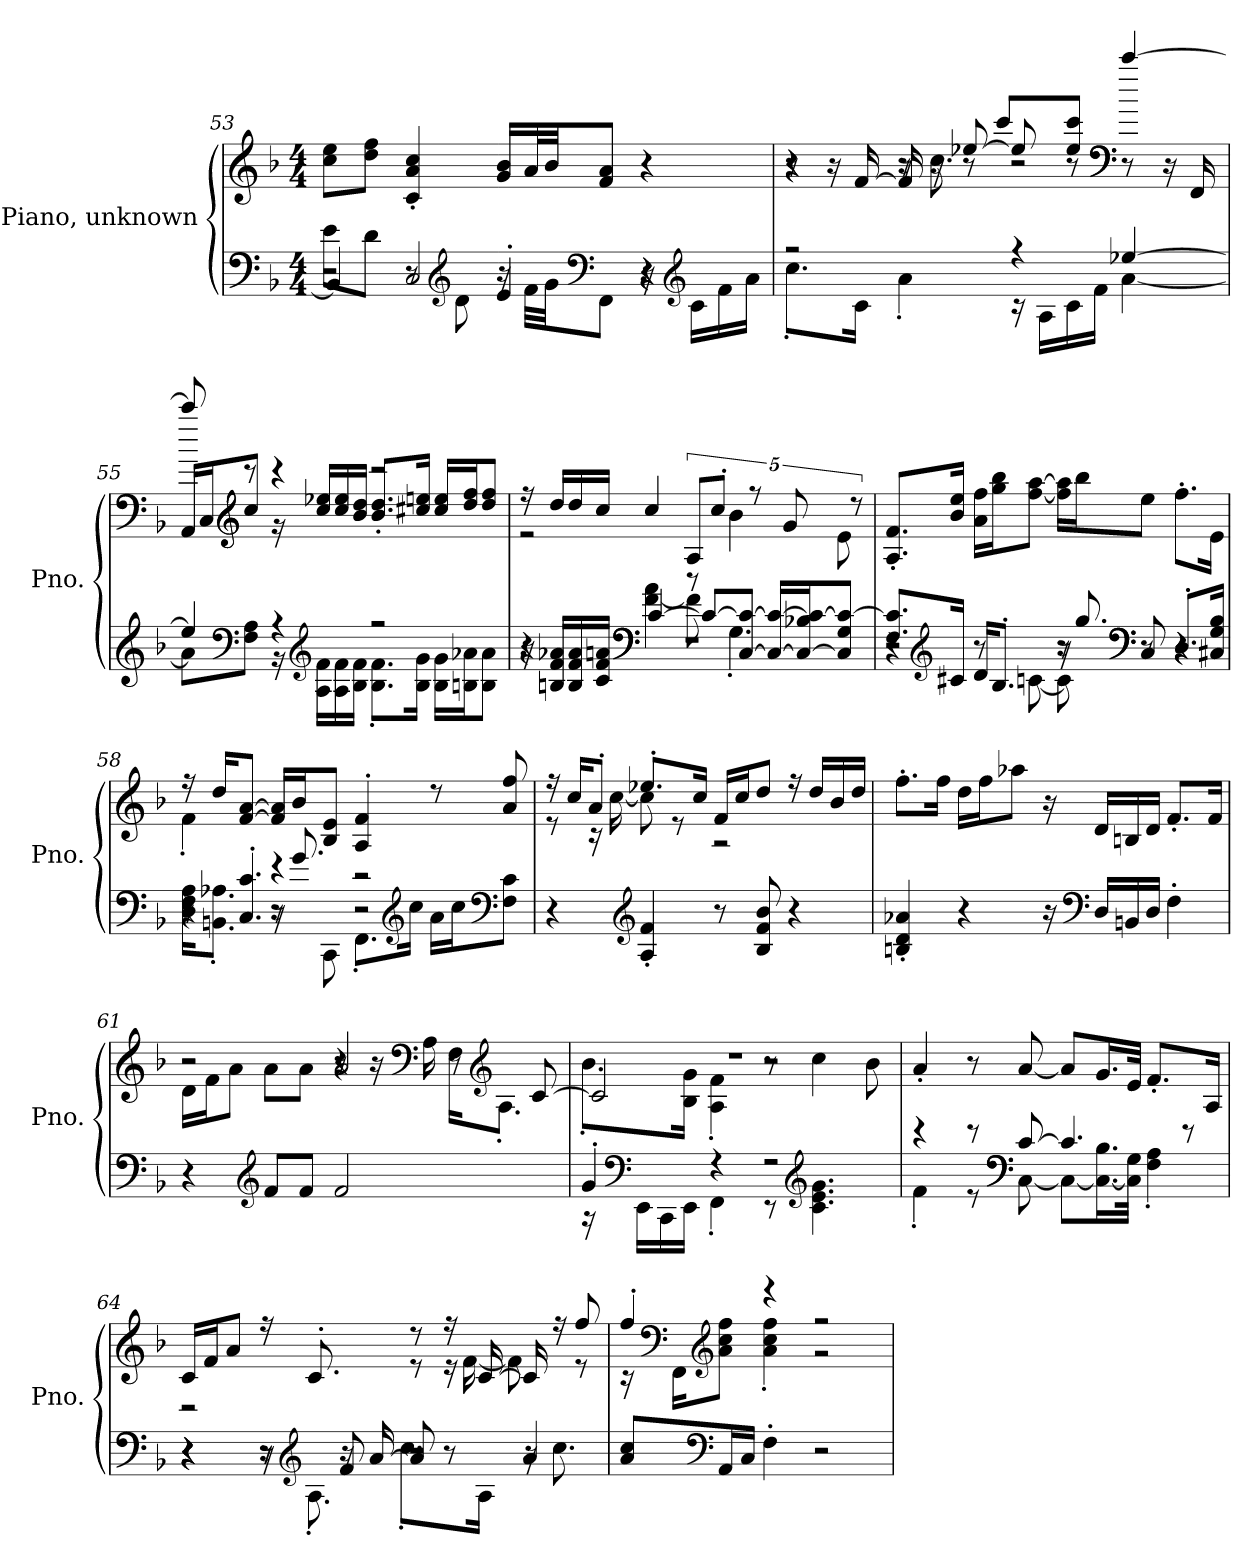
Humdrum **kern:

**kern	**kern
*part1	*part1
*staff2	*staff1
*I"Piano, unknown	*
*I'Pno.	*
!!LO:LB:g=z
*clefF4	*clefG2
*k[b-]	*k[b-]
*M4/4	*M4/4
=53	=53
*^	*
*	*^	*
2r	8e\L	4BB-/]	8cc\ 8ee\L
.	8d\J	.	8dd\ 8ff\J
.	8r	2C/	4c/' 4a/' 4cc/'
*clefG2	*	*	*
.	8d\	.	.
4e'/	16r	.	16g/ 16b-/LL
.	32f\LLL	.	32a/L
.	32g\JJ	.	32b-/JJ
*clefF4	*	*	*
.	8FF\J	.	8f/ 8a/J
4r	16r	4r	4r
*clefG2	*	*	*
.	16c\LL	.	.
.	16f\	.	.
.	16a\JJ	.	.
*	*v	*v	*
=54	=54	=54
*	*	*^
*	*	*	*^
2r	8.cc'\L	4r	4r	8r
.	.	.	.	16r
.	16c\Jk	.	.	[16f/
.	4a'\	8r	16r	16f/]
.	.	.	8.cc\	16r
.	.	[8ee-X/	.	8r
4r	16r	8ee-/]	2r	8ccc/L
.	16A\LL	.	.	.
.	16c\	8r	.	8ee-/ 8ccc/J
.	16f\JJ	.	.	.
*	*	*clefF4	*	*
[4ee-X/	[4a\	[4ccc/	.	8r
.	.	.	.	16r
.	.	.	.	16FF/
*	*	*	*v	*v
!!LO:PB:g=z
=55	=55	=55	=55
4ee-/]	8a\L]	8ccc/]	16AA/LL
.	.	.	16C/J
*clefF4	*	*clefG2	*
.	8F\ 8A\J	8r	8cc/J
4r	16r	4r	16r
*clefG2	*	*	*
.	16A\ 16f\LL	.	16cc/ 16ee-X/LL
.	16A\ 16f\	.	16cc/ 16ee-/
.	16B-\ 16f\JJ	.	16b-/ 16dd/JJ
2r	8.B-\' 8.f\'L	2r	8.b-/' 8.dd/'L
.	16B-\ 16g\Jk	.	16cc#X/ 16een/Jk
.	16B-\ 16g\LL	.	16cc#/ 16ee/LL
.	16Bn\ 16a-X\J	.	16dd/ 16ff/J
.	8B\ 8a-\J	.	8dd/ 8ff/J
=56	=56	=56	=56
*	*^	*	*
1r	4r	16r	16r	2r
.	.	16Bn/ 16f/ 16a-X/LL	16dd/LL	.
.	.	16B/ 16f/ 16a-/	16dd/	.
.	.	16c/ 16f/ 16an/JJ	16cc/JJ	.
*clefF4	*	*	*	*
.	[4f\ 4a\	[4c/	4cc/	.
.	8f\]	8c/L_	10A/L	8r
.	.	.	10cc'/J	.
.	4.G'\	[8C/ 8c/_J	.	4b-\
.	.	.	10r	.
.	.	16C/_ 16c/_LL	.	.
.	.	.	10g/	.
.	.	16C/_ 16B-X/ 16c/_J	.	.
.	.	8C/] 8G/ 8c/_J	.	8e\
.	.	.	10r	.
*	*	*	*v	*v
!!LO:LB:g=z
=57	=57	=57	=57
2r	4r	8.F/ 8.c/]L	8.A/' 8.f/'L
*clefG2	*	*	*
.	.	16c#X/Jk	16b-/ 16ee/Jk
.	8r	16d/KL	16a\ 16ff\LL
.	.	8.B-'/J	16gg\ 16bb-\J
.	[8cn\	.	[8ff\ [8aa\J
16r	8c\]	8r	16ff\] 16aa\]LL
8.gg/	.	.	16bb-\J
*clefF4	*	*	*
.	8r	8C/	8ee\J
4r	4r	8.D'/L	8.ff'\L
.	.	16C#X/ 16G/ 16B-/Jk	16e\Jk
=58	=58	=58	=58
*	*	*	*^
4r	16D\ 16F\ 16A\KL	8r	16r	4f'\
.	8.BBn\' 8.A-X\'J	.	16dd/KL	.
.	.	4.C/' 4.c/'	[8f/ [8a/J	.
16r	8r	.	16f/] 16a/]LL	4r
8.g/	.	.	16b-/J	.
.	8CC\	.	8B-/ 8e/J	.
2r	8.FF'\L	2r	4A/' 4f/'	2r
*clefG2	*	*	*	*
.	16cc\Jk	.	.	.
.	16a\LL	.	8r	.
.	16cc\J	.	.	.
*clefF4	*	*	*	*
.	8F\ 8c\J	.	8a/ 8ff/	.
*v	*v	*v	*	*
!!LO:LB:g=z	!!
=59	=59	=59
4r	16r	8r
.	16cc/KL	.
.	8a'/J	16r
.	.	[16cc\
*clefG2	*	*
4A/' 4f/'	8.ee-X'/L	8cc\]
.	.	8r
.	16cc/Jk	.
8r	16f/LL	2r
.	16cc/J	.
8B-/ 8f/ 8b-/	8dd/J	.
4r	16r	.
.	16dd/LL	.
.	16b-/	.
.	16dd/JJ	.
*	*v	*v
=60	=60
4Bn/' 4d/' 4a-X/'	8.ff'\L
.	16ff\Jk
4r	16dd\LL
.	16ff\J
.	8aa-X\J
16r	16r
*clefF4	*
16D/LL	16d/LL
16BBn/	16Bn/
16D/JJ	16d/JJ
4F'\	8.f'/L
.	16f/Jk
!!LO:LB:g=z
=61	=61
*	*^
*	*	*^
4r	2r	16d\LL	2r
.	.	16f\J	.
.	.	8a\J	.
*clefG2	*	*	*
8f/L	.	8a\L	.
8f/J	.	8a\J	.
2f/	2a/	8r	4r
.	.	16r	.
*	*clefF4	*	*
.	.	16A\	.
.	.	16F\KL	8r
*	*clefG2	*	*
.	.	8.A'\J	.
.	.	.	[8c/
=62	=62	=62	=62
*^	*	*	*
4g'/	16r	1r	8.b-'\L	2c/]
*clefF4	*	*	*	*
.	16EE\LL	.	.	.
.	16CC\	.	.	.
.	16EE\JJ	.	16B-\ 16g\Jk	.
4r	4FF'\	.	4A\' 4f\'	.
2r	8r	.	8r	2r
*clefG2	*	*	*	*
.	4.c\ 4.e\ 4.g\	.	4cc\	.
.	.	.	8b-\	.
*	*	*v	*v	*v
=63	=63	=63
4r	4f'\	4a'/
8r	8r	8r
*clefF4	*	*
[8c/	[8C\	[8a/
4.c/]	8C\L_	8a/L]
.	16.C\_ 16.B-\L	16.g/L
.	32C\] 32G\JJk	32e/JJk
.	4F\' 4A\'	8.f'/L
8r	.	.
.	.	16A/Jk
!!LO:LB:g=z
=64	=64	=64
*	*^	*^
4r	4r	4r	16c/LL	2r
.	.	.	16f/J	.
.	.	.	8a/J	.
8r	16r	8r	16r	.
*clefG2	*	*	*	*
.	8.A'\	.	8.c'/	.
16r	.	8f/	.	.
[16a/	.	.	.	.
8a/]	8.cc'\L	2r	8r	8r
8r	.	.	16r	16r
.	16A\Jk	.	[16c/	[16f\
4a/	16r	.	16c/]	8f\]
.	8.cc\	.	16r	.
.	.	.	8ff/	8r
*v	*v	*v	*	*
=65	=65	=65
8a/ 8cc/L	4ff'/	16r
*	*clefF4	*
.	.	16FF\KL
*clefF4	*clefG2	*
16AA/L	.	8a\ 8cc\ 8ff\J
16C/JJ	.	.
4F'\	4r	4a\' 4cc\' 4ff\'
2r	2r	2r
*	*v	*v
=	=
*-	*-
